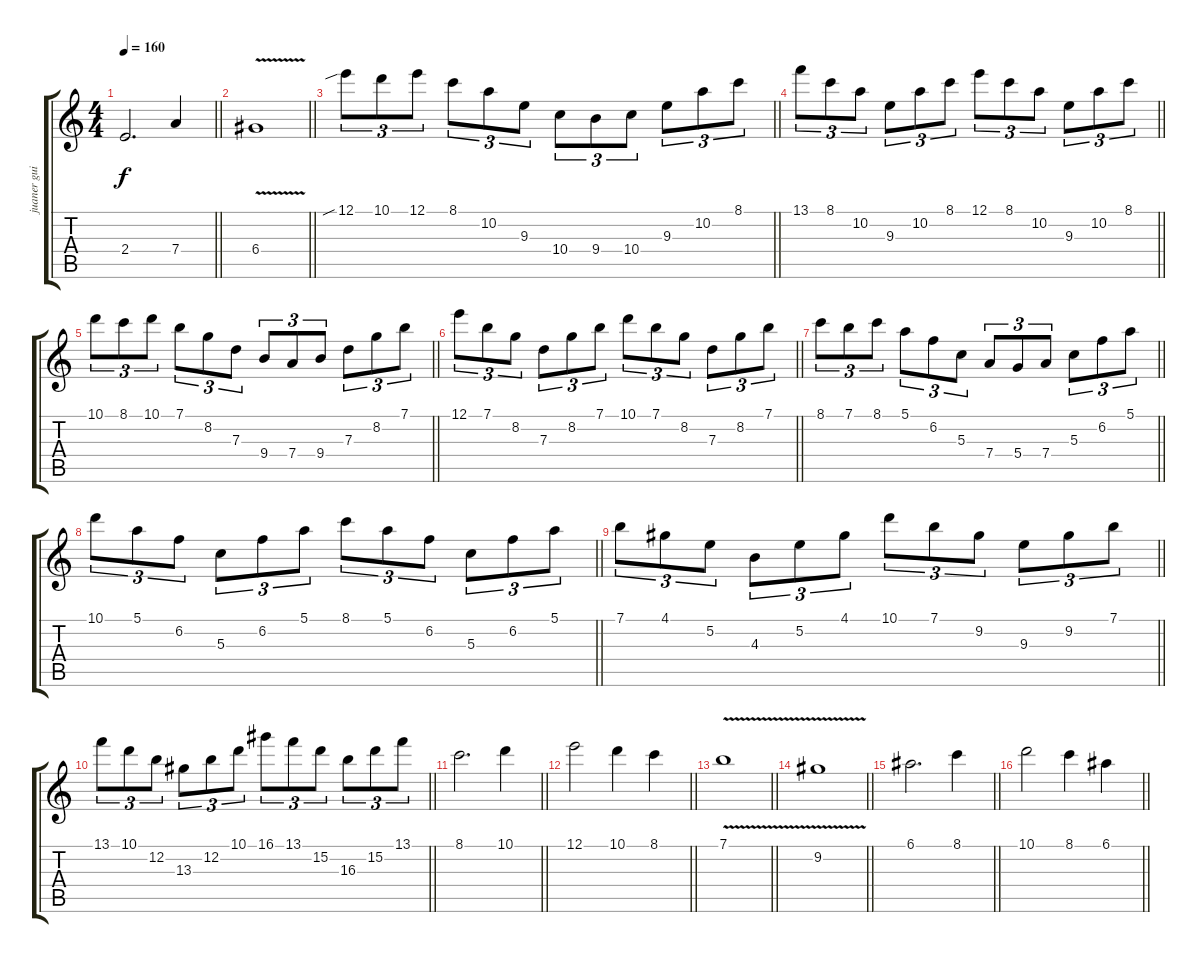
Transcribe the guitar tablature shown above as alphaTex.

\track ("juaner guitar 1" "juaner gui") {instrument distortionguitar}
\staff {score tabs}
\tuning (E4 B3 G3 D3 A2 E2) {hide}
\ts (4 4)
\tempo 160
\clef g2
\barLineRight lightlight
\ks c
2.4.2{d dy f} 7.4.4 |
\barLineRight lightlight
6.4{v}.1 |
\barLineRight lightlight
12.1{sib}.8{tu (3 2)} 10.1.8{tu (3 2)} 12.1.8{tu (3 2)} 8.1.8{tu (3 2)} 10.2.8{tu (3 2)} 9.3.8{tu (3 2)} 10.4.8{tu (3 2)} 9.4.8{tu (3 2)} 10.4.8{tu (3 2)} 9.3.8{tu (3 2)} 10.2.8{tu (3 2)} 8.1.8{tu (3 2)} |
\barLineRight lightlight
13.1.8{tu (3 2)} 8.1.8{tu (3 2)} 10.2.8{tu (3 2)} 9.3.8{tu (3 2)} 10.2.8{tu (3 2)} 8.1.8{tu (3 2)} 12.1.8{tu (3 2)} 8.1.8{tu (3 2)} 10.2.8{tu (3 2)} 9.3.8{tu (3 2)} 10.2.8{tu (3 2)} 8.1.8{tu (3 2)} |
\barLineRight lightlight
10.1.8{tu (3 2)} 8.1.8{tu (3 2)} 10.1.8{tu (3 2)} 7.1.8{tu (3 2)} 8.2.8{tu (3 2)} 7.3.8{tu (3 2)} 9.4.8{tu (3 2)} 7.4.8{tu (3 2)} 9.4.8{tu (3 2)} 7.3.8{tu (3 2)} 8.2.8{tu (3 2)} 7.1.8{tu (3 2)} |
\barLineRight lightlight
12.1.8{tu (3 2)} 7.1.8{tu (3 2)} 8.2.8{tu (3 2)} 7.3.8{tu (3 2)} 8.2.8{tu (3 2)} 7.1.8{tu (3 2)} 10.1.8{tu (3 2)} 7.1.8{tu (3 2)} 8.2.8{tu (3 2)} 7.3.8{tu (3 2)} 8.2.8{tu (3 2)} 7.1.8{tu (3 2)} |
\barLineRight lightlight
8.1.8{tu (3 2)} 7.1.8{tu (3 2)} 8.1.8{tu (3 2)} 5.1.8{tu (3 2)} 6.2.8{tu (3 2)} 5.3.8{tu (3 2)} 7.4.8{tu (3 2)} 5.4.8{tu (3 2)} 7.4.8{tu (3 2)} 5.3.8{tu (3 2)} 6.2.8{tu (3 2)} 5.1.8{tu (3 2)} |
\barLineRight lightlight
10.1.8{tu (3 2)} 5.1.8{tu (3 2)} 6.2.8{tu (3 2)} 5.3.8{tu (3 2)} 6.2.8{tu (3 2)} 5.1.8{tu (3 2)} 8.1.8{tu (3 2)} 5.1.8{tu (3 2)} 6.2.8{tu (3 2)} 5.3.8{tu (3 2)} 6.2.8{tu (3 2)} 5.1.8{tu (3 2)} |
\barLineRight lightlight
7.1.8{tu (3 2)} 4.1.8{tu (3 2)} 5.2.8{tu (3 2)} 4.3.8{tu (3 2)} 5.2.8{tu (3 2)} 4.1.8{tu (3 2)} 10.1.8{tu (3 2)} 7.1.8{tu (3 2)} 9.2.8{tu (3 2)} 9.3.8{tu (3 2)} 9.2.8{tu (3 2)} 7.1.8{tu (3 2)} |
\barLineRight lightlight
13.1.8{tu (3 2)} 10.1.8{tu (3 2)} 12.2.8{tu (3 2)} 13.3.8{tu (3 2)} 12.2.8{tu (3 2)} 10.1.8{tu (3 2)} 16.1.8{tu (3 2)} 13.1.8{tu (3 2)} 15.2.8{tu (3 2)} 16.3.8{tu (3 2)} 15.2.8{tu (3 2)} 13.1.8{tu (3 2)} |
\barLineRight lightlight
8.1.2{d} 10.1.4 |
\barLineRight lightlight
12.1.2 10.1.4 8.1.4 |
\barLineRight lightlight
7.1{v}.1 |
\barLineRight lightlight
9.2{v}.1 |
\barLineRight lightlight
6.1.2{d} 8.1.4 |
\barLineRight lightlight
10.1.2 8.1.4 6.1.4
